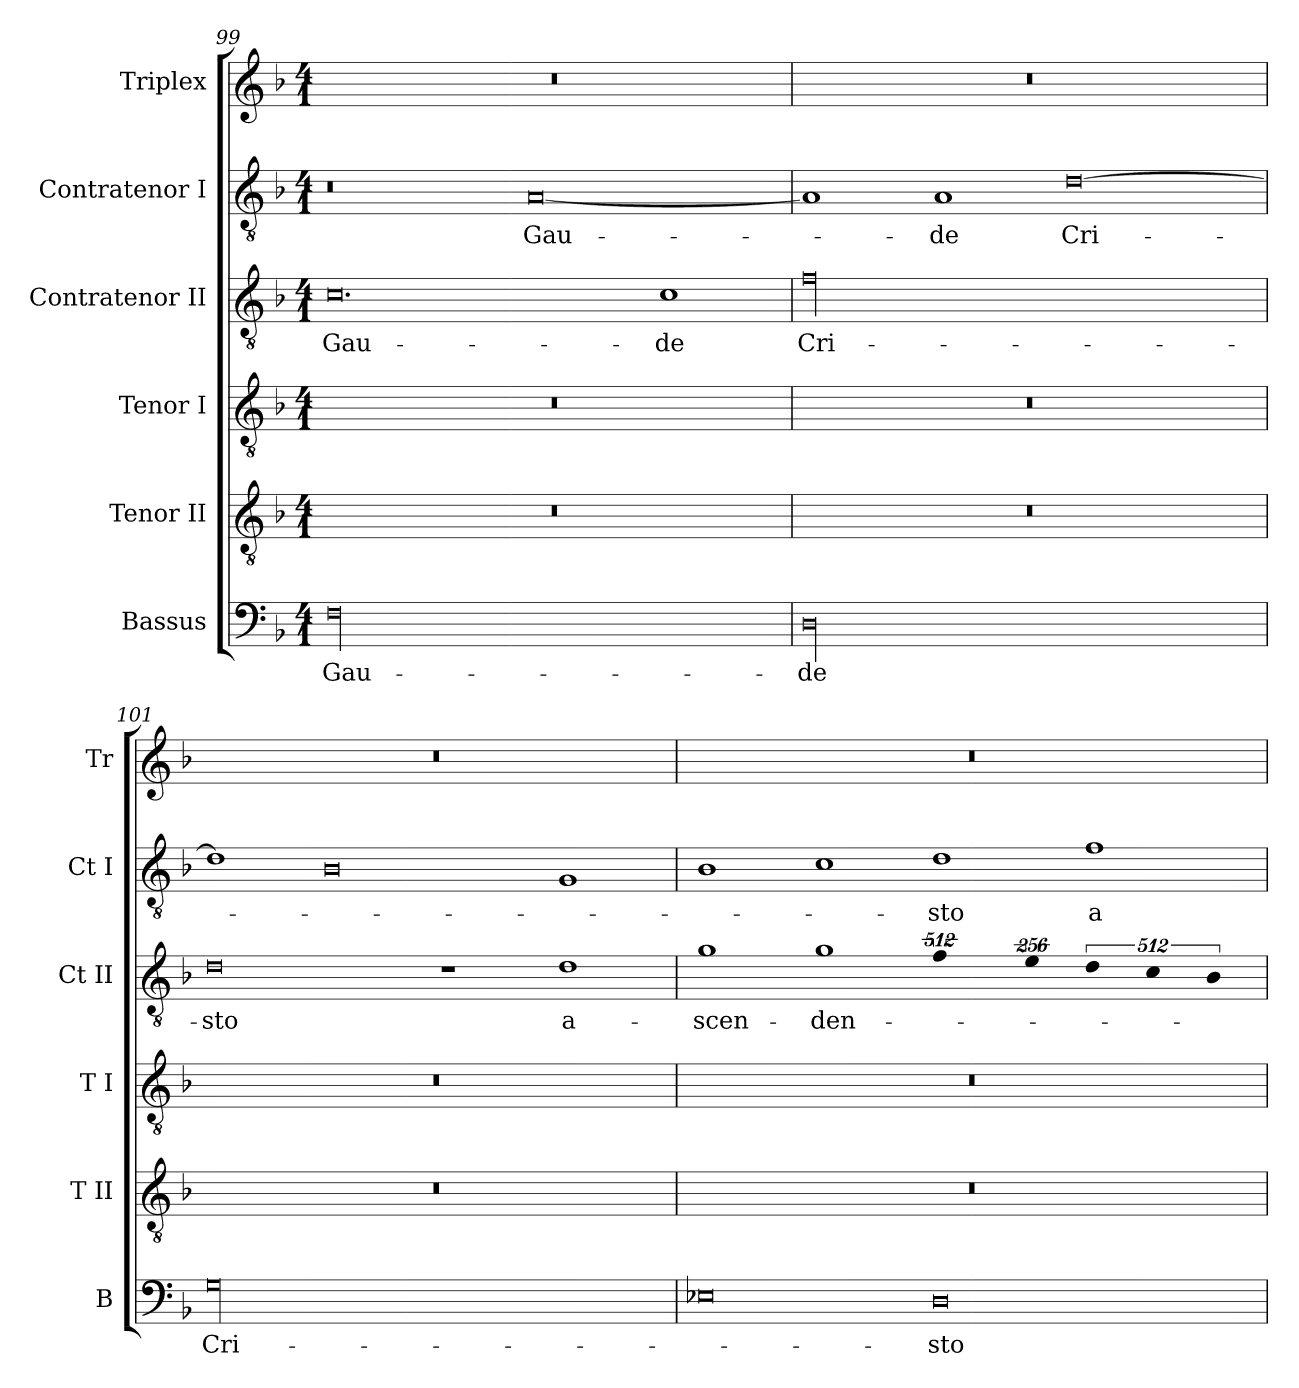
**kern	**text	**kern	**kern	**kern	**text	**kern	**text	**kern
*part6	*part6	*part5	*part4	*part3	*part3	*part2	*part2	*part1
*staff6	*staff6	*staff5	*staff4	*staff3	*staff3	*staff2	*staff2	*staff1
*I"Bassus	*	*I"Tenor II	*I"Tenor I	*I"Contratenor II	*	*I"Contratenor I	*	*I"Triplex
*I'B	*	*I'T II	*I'T I	*I'Ct II	*	*I'Ct I	*	*I'Tr
!!LO:PB:g=z
*clefF4	*	*clefGv2	*clefGv2	*clefGv2	*	*clefGv2	*	*clefG2
*	*	*ITrd7c12	*ITrd7c12	*ITrd7c12	*	*ITrd7c12	*	*
*k[b-]	*	*k[b-]	*k[b-]	*k[b-]	*	*k[b-]	*	*k[b-]
*F:	*	*F:	*F:	*F:	*	*F:	*	*F:
*M4/1	*	*M4/1	*M4/1	*M4/1	*	*M4/1	*	*M4/1
=99	=99	=99	=99	=99	=99	=99	=99	=99
!	!LO:LY:b:color=#000000	!LO:N:vis=1	!LO:N:vis=1	!	!	!	!	!
!	!	!	!	!	!LO:LY:b:color=#000000	!	!	!LO:N:vis=1
00Fi	Gau-	00r	00r	0.Ci	Gau-	0r	.	00r
!	!	!	!	!	!	!	!LO:LY:b:color=#000000	!
.	.	.	.	.	.	[<0AAi	Gau-	.
!	!	!	!	!	!LO:LY:b:color=#000000	!	!	!
.	.	.	.	1Ci	-de	.	.	.
=100`	=100`	=100`	=100`	=100`	=100`	=100`	=100`	=100`
!	!LO:LY:b:color=#000000	!LO:N:vis=1	!LO:N:vis=1	!	!	!	!	!
!	!	!	!	!	!LO:LY:b:color=#000000	!	!	!LO:N:vis=1
00Di	-de	00r	00r	00Fi	Cri-	1AAi]	.	00r
!	!	!	!	!	!	!	!LO:LY:b:color=#000000	!
.	.	.	.	.	.	1AAi	-de	.
!	!	!	!	!	!	!	!LO:LY:b:color=#000000	!
.	.	.	.	.	.	[>0Di	Cri-	.
=101`	=101`	=101`	=101`	=101`	=101`	=101`	=101`	=101`
!	!LO:LY:b:color=#000000	!LO:N:vis=1	!LO:N:vis=1	!	!	!	!	!
!	!	!	!	!	!LO:LY:b:color=#000000	!	!	!LO:N:vis=1
00Gi	Cri-	00r	00r	0Di	-sto	1Di]	.	00r
.	.	.	.	.	.	0BB-i	.	.
.	.	.	.	1r	.	.	.	.
!	!	!	!	!	!LO:LY:b:color=#000000	!	!	!
.	.	.	.	1Di	a-	1GGi	.	.
!!LO:LB:g=z
=102`	=102`	=102`	=102`	=102`	=102`	=102`	=102`	=102`
!	!	!LO:N:vis=1	!LO:N:vis=1	!	!	!	!	!
!	!	!	!	!	!LO:LY:b:color=#000000	!	!	!LO:N:vis=1
0E-Xi	.	00r	00r	1Gi	-scen-	1BB-i	.	00r
!	!	!	!	!	!LO:LY:b:color=#000000	!	!	!
.	.	.	.	1Gi	-den-	1Ci	.	.
!	!LO:LY:b:color=#000000	!	!	!LO:N:vis=1	!	!	!	!
!	!	!	!	!	!	!	!LO:LY:b:color=#000000	!
0Di	-sto	.	.	512%341Fi	.	1Di	-sto	.
!	!	!	!	!LO:N:vis=2	!	!	!	!
.	.	.	.	512%171Ei\	.	.	.	.
!	!	!	!	!LO:N:vis=2	!	!	!	!
!	!	!	!	!	!	!	!LO:LY:b:color=#000000	!
.	.	.	.	1024%341Di\	.	1Fi	a-	.
!	!	!	!	!LO:N:vis=2	!	!	!	!
.	.	.	.	1024%341Ci\	.	.	.	.
!	!	!	!	!LO:N:vis=2	!	!	!	!
.	.	.	.	512%171BB-i\	.	.	.	.
=`	=`	=`	=`	=`	=`	=`	=`	=`
*-	*-	*-	*-	*-	*-	*-	*-	*-
